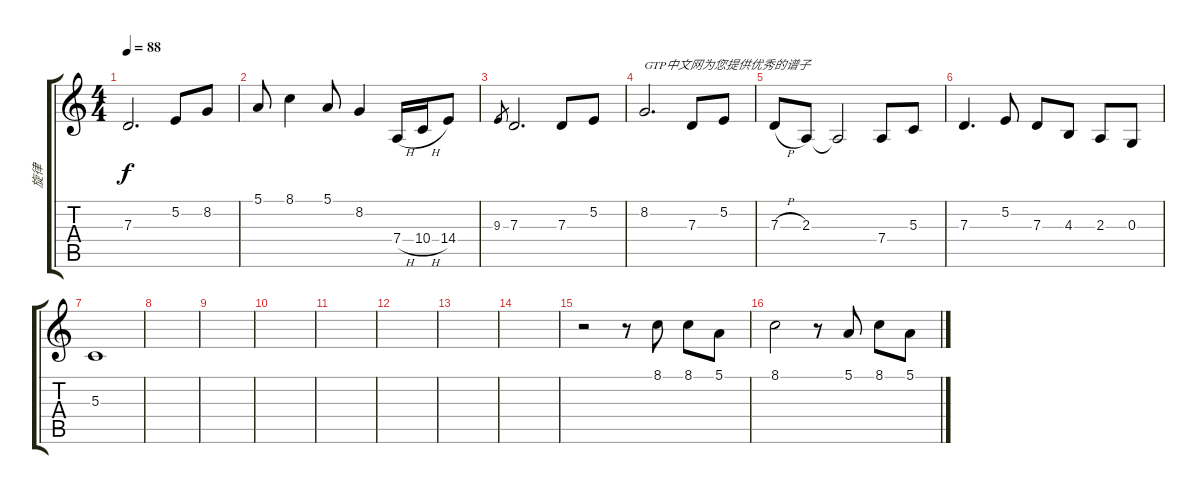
\track ("旋律" "旋律") {instrument baritonesax}
\staff {score tabs}
\tuning (E4 B3 G3 D3 A2 E2) {hide}
\ts (4 4)
\tempo 88
\clef g2
\ks c
7.3.2{d dy f} 5.2.8 8.2.8 |
5.1.8 8.1.4 5.1.8 8.2.4 7.4{h}.16 10.4{h}.16 14.4.8 |
9.3.8{gr} 7.3.2{d} 7.3.8 5.2.8 |
8.2.2{d txt "GTP中文网为您提供优秀的谱子"} 7.3.8 5.2.8 |
7.3{h}.8 2.3.8 2.3{t}.2 7.4.8 5.3.8 |
7.3.4{d} 5.2.8 7.3.8 4.3.8 2.3.8 0.3.8 |
5.3.1 |
|
|
|
|
|
|
|
r.2 r.8 8.1.8 8.1.8 5.1.8 |
8.1.2 r.8 5.1.8 8.1.8 5.1.8
